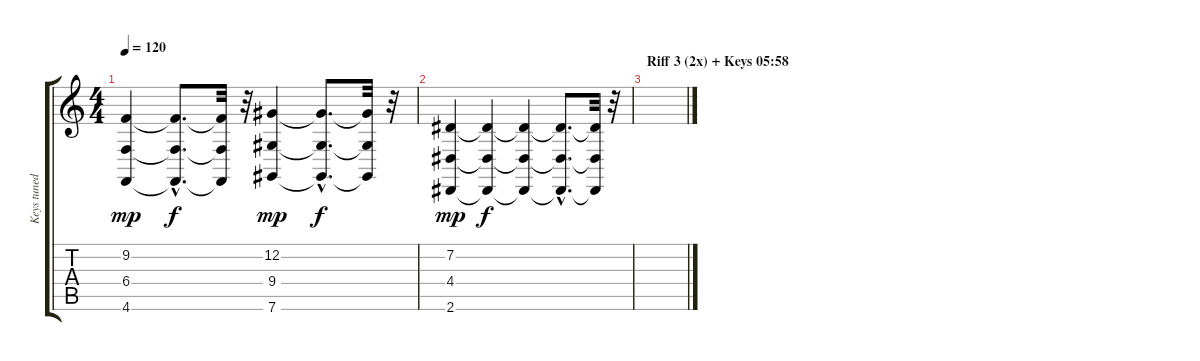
\track ("Keys tuned to C#" "Keys tuned") {instrument synthstrings2}
\staff {score tabs}
\tuning (Db4 Ab3 E3 B2 Gb2 Db2) {hide}
\ts (4 4)
\tempo 120
\clef g2
\ks c
(9.2 6.4 4.6).4{dy mp volume 12} (9.2{hac t} 6.4{hac t} 4.6{hac t}).8{d dy f} (9.2{t} 6.4{t} 4.6{t}).32 r.32{volume 10} (12.2 9.4 7.6).4{dy mp volume 12} (12.2{hac t} 9.4{hac t} 7.6{hac t}).8{d dy f} (12.2{t} 9.4{t} 7.6{t}).32 r.32{volume 10} |
(7.2 4.4 2.6).4{dy mp volume 12} (7.2{t} 4.4{t} 2.6{t}).4{dy f} (7.2{t} 4.4{t} 2.6{t}).4 (7.2{hac t} 4.4{hac t} 2.6{hac t}).8{d} (7.2{t} 4.4{t} 2.6{t}).32 r.32{volume 12} |
\section ("" "Riff 3 (2x) + Keys 05:58")
